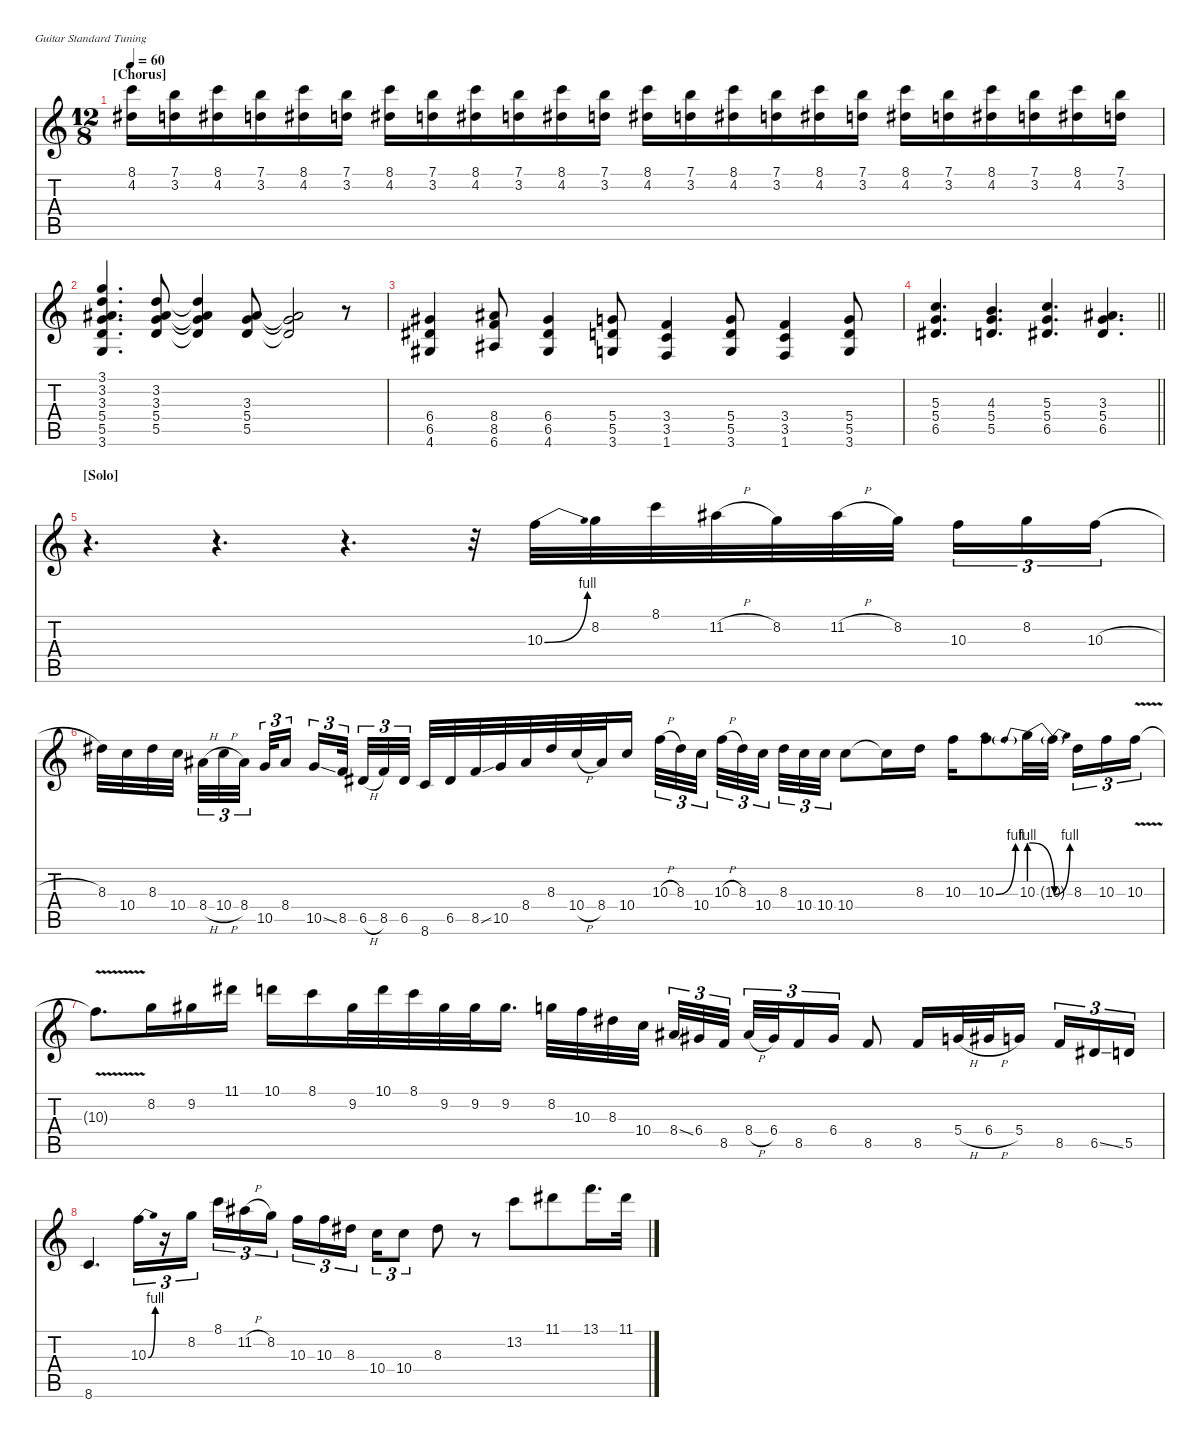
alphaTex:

\defaultSystemsLayout 4
\hideDynamics
\bracketExtendMode nobrackets
\singleTrackTrackNamePolicy hidden
\multiTrackTrackNamePolicy hidden
\otherSystemsTrackNameOrientation horizontal
\track ("OverDub" "od.guit.") {mute instrument overdrivenguitar}
\staff {score tabs}
\tuning (E4 B3 G3 D3 A2 E2)
\ts (12 8)
\section ("" "[Chorus]")
\tempo 60
\clef g2
\ks c
(8.1 4.2{acc #}).16{dy f beam Down} (7.1 3.2).16{beam Down} (8.1 4.2{acc #}).16{beam Down} (7.1 3.2).16{beam Down} (8.1 4.2{acc #}).16{beam Down} (7.1 3.2).16{beam Down} (8.1 4.2{acc #}).16{beam Down} (7.1 3.2).16{beam Down} (8.1 4.2{acc #}).16{beam Down} (7.1 3.2).16{beam Down} (8.1 4.2{acc #}).16{beam Down} (7.1 3.2).16{beam Down} (8.1 4.2{acc #}).16{beam Down} (7.1 3.2).16{beam Down} (8.1 4.2{acc #}).16{beam Down} (7.1 3.2).16{beam Down} (8.1 4.2{acc #}).16{beam Down} (7.1 3.2).16{beam Down} (8.1 4.2{acc #}).16{beam Down} (7.1 3.2).16{beam Down} (8.1 4.2{acc #}).16{beam Down} (7.1 3.2).16{beam Down} (8.1 4.2{acc #}).16{beam Down} (7.1 3.2).16{beam Down} |
(3.1 3.2 3.3{acc #} 5.4 5.5 3.6).4{d dy mf beam Up} (3.2 3.3{acc #} 5.4 5.5).8{beam Up} (3.2{t} 3.3{t acc #} 5.4{t} 5.5{t}).4{dy f beam Up} (3.3{acc #} 5.4 5.5).8{dy mp beam Up} (3.3{t acc #} 5.4{t} 5.5{t}).2{dy f beam Up} r.8{beam Up} |
(6.4{acc #} 6.5{acc #} 4.6{acc #}).4{beam Up} (8.4{acc #} 8.5 6.6{acc #}).8{beam Up} (6.4{acc #} 6.5{acc #} 4.6{acc #}).4{beam Up} (5.4 5.5 3.6).8{beam Up} (3.4 3.5 1.6).4{beam Up} (5.4 5.5 3.6).8{beam Up} (3.4 3.5 1.6).4{beam Up} (5.4 5.5 3.6).8{beam Up} |
\barLineRight lightlight
(5.3 5.4 6.5{acc #}).4{d dy mp beam Up} (4.3 5.4 5.5).4{d dy mf beam Up} (5.3 5.4 6.5{acc #}).4{d dy f beam Up} (3.3{acc #} 5.4 6.5{acc #}).4{d dy mp beam Up} |
\section ("" "[Solo]")
r.4{d instrument lead5charang beam Down} r.4{d beam Down} r.4{d beam Down} r.32{beam Down} 10.3{be (bend 0 0 30 4)}.32{dy fff beam Down} 8.2.32{beam Down} 8.1.32{beam Down} 11.2{h acc #}.32{beam Down} 8.2.32{beam Down} 11.2{h acc #}.32{beam Down} 8.2.32{beam Down} 10.3.16{tu (3 2) beam Down} 8.2.16{tu (3 2) beam Down} 10.3{h}.16{tu (3 2) beam Down} |
8.3{acc #}.32{beam Down} 10.4.32{beam Down} 8.3{acc #}.32{beam Down} 10.4.32{beam Down} 8.4{h acc #}.32{tu (3 2) beam Down} 10.4{h}.32{tu (3 2) beam Down} 8.4{acc #}.32{tu (3 2) beam Down} 10.5.32{tu (3 2) beam Up} 8.4{acc #}.16{tu (3 2) beam Up} 10.5{ss}.16{tu (3 2) beam Up} 8.5.32{tu (3 2) beam Up} 6.5{h acc #}.32{tu (3 2) beam Up} 8.5.32{tu (3 2) beam Up} 6.5{acc #}.32{tu (3 2) beam Up} 8.6.32{beam Up} 6.5{acc #}.32{beam Up} 8.5{ss}.32{beam Up} 10.5.32{beam Up} 8.4{acc #}.32{beam Up} 8.3{acc #}.32{beam Up} 10.4{h}.32{beam Up} 8.4{acc #}.32{beam Up} 10.4.16{beam Up} 10.3{h}.32{tu (3 2) beam Down} 8.3{acc #}.32{tu (3 2) beam Down} 10.4.32{tu (3 2) beam Down} 10.3{h}.32{tu (3 2) beam Down} 8.3{acc #}.32{tu (3 2) beam Down} 10.4.32{tu (3 2) beam Down} 8.3{acc #}.32{tu (3 2) beam Down} 10.4.32{tu (3 2) beam Down} 10.4.32{tu (3 2) beam Down} 10.4.8{beam Down} 10.4{t}.16{beam Down} 8.3{acc #}.16{beam Down} 10.3.16{beam Down} 10.3{be (bend 0 0 30 4)}.8{beam Down} 10.3{be (prebendrelease 0 4 60 0)}.32{beam Down} 10.3{be (bend 0 0 60 4) t}.32{beam Down} 8.3{acc #}.16{tu (3 2) beam Down} 10.3.16{tu (3 2) beam Down} 10.3{v}.16{tu (3 2) beam Down} |
10.3{v t}.8{d beam Down} 8.2.16{beam Down} 9.2{acc #}.16{beam Down} 11.1{acc #}.16{beam Down} 10.1.16{beam Down} 8.1.16{beam Down} 9.2{acc #}.32{beam Down} 10.1.32{beam Down} 8.1.32{beam Down} 9.2{acc #}.32{beam Down} 9.2{acc #}.32{beam Down} 9.2{acc #}.16{d beam Down} 8.2.32{beam Down} 10.3.32{beam Down} 8.3{acc #}.32{beam Down} 10.4.32{beam Down} 8.4{ss acc #}.32{tu (3 2) beam Up} 6.4{acc #}.32{tu (3 2) beam Up} 8.5.32{tu (3 2) beam Up} 8.4{h acc #}.32{tu (3 2) beam Up} 6.4{acc #}.32{tu (3 2) beam Up} 8.5.16{tu (3 2) beam Up} 6.4{acc #}.16{tu (3 2) beam Up} 8.5.8{beam Up} 8.5.16{dy f beam Up} 5.4{h}.32{dy fff beam Up} 6.4{h acc #}.32{beam Up} 5.4.16{beam Up} 8.5.16{tu (3 2) beam Up} 6.5{ss acc #}.16{tu (3 2) beam Up} 5.5.16{tu (3 2) beam Up} |
8.6.4{d beam Up} 10.3{be (bend 0 0 30 4)}.16{tu (3 2) beam Down} r.16{tu (3 2) beam Down} 8.2.16{tu (3 2) beam Down} 8.1.16{tu (3 2) beam Down} 11.2{h acc #}.16{tu (3 2) beam Down} 8.2.16{tu (3 2) beam Down} 10.3.16{tu (3 2) beam Down} 10.3.16{tu (3 2) beam Down} 8.3{acc #}.16{tu (3 2) beam Down} 10.4.16{tu (3 2) beam Down} 10.4.8{tu (3 2) beam Down} 8.3{acc #}.8{beam Down} r.8{beam Down} 13.2.8{beam Down} 11.1{acc #}.8{beam Down} 13.1.16{d beam Down} 11.1{acc #}.32{beam Down}
